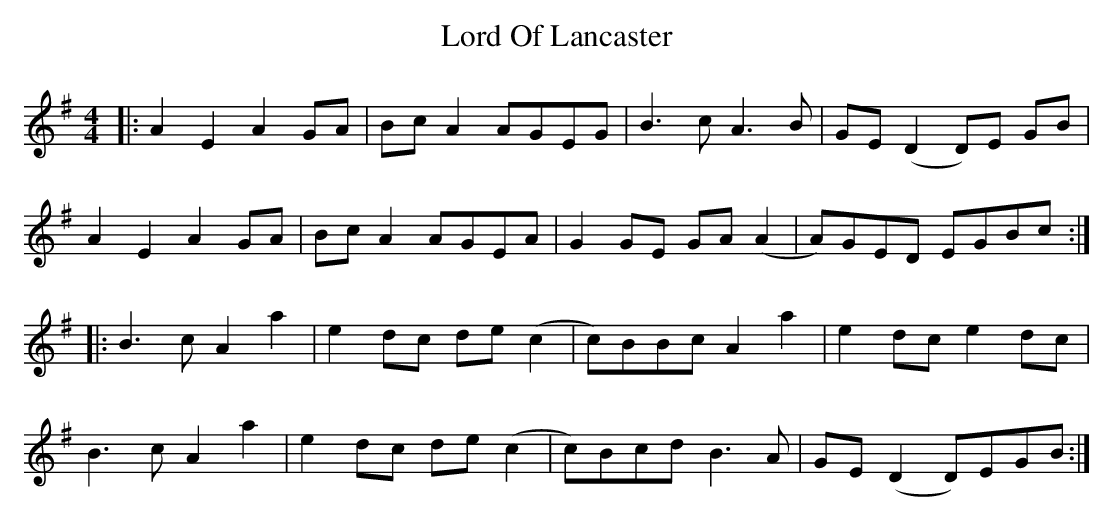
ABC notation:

X:1
T: Lord Of Lancaster
M: 4/4
L: 1/8
K: Ador
|:A2 E2 A2 GA | Bc A2 AGEG | B3 c A3 B | GE (D2 D)E GB |
A2 E2 A2 GA | Bc A2 AGEA | G2 GE GA (A2 | A)GED EGBc :|
|:B3 c A2 a2 | e2 dc de (c2 | c)BBc A2 a2 | e2 dc e2 dc |
B3 c A2 a2 | e2 dc de (c2 | c)Bcd B3 A | GE (D2 D)EGB :|
